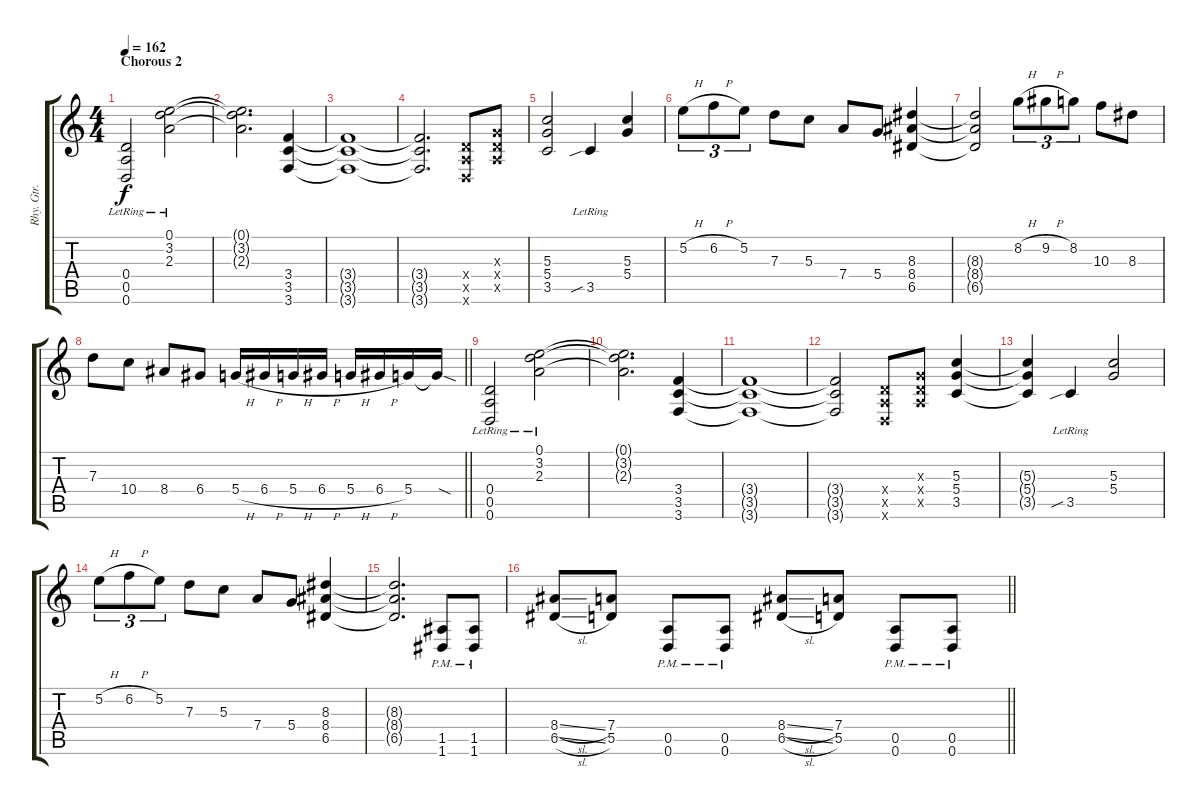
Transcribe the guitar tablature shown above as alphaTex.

\track ("Rhy. Gtr. 2" "Rhy. Gtr. ") {instrument distortionguitar}
\staff {score tabs}
\tuning (E4 B3 G3 D3 A2 D2) {hide}
\ts (4 4)
\section ("" "Chorous 2")
\tempo 162
\clef g2
\ks c
(0.4{lr} 0.5{lr} 0.6{lr}).2{dy f} (0.1{lr} 3.2{lr} 2.3{lr}).2 |
(0.1{t} 3.2{t} 2.3{t}).2{d} (3.4 3.5 3.6).4 |
(3.4{t} 3.5{t} 3.6{t}).1 |
(3.4{t} 3.5{t} 3.6{t}).2{d} (0.4{x} 0.5{x} 0.6{x}).8 (0.3{x} 0.4{x} 0.5{x}).8 |
(5.3 5.4 3.5).2 3.5{sib lr}.4 (5.3 5.4).4 |
5.2{h}.8{tu (3 2)} 6.2{h}.8{tu (3 2)} 5.2.8{tu (3 2)} 7.3.8 5.3.8 7.4.8 5.4.8 (8.3 8.4 6.5).4 |
(8.3{t} 8.4{t} 6.5{t}).2 8.2{h}.8{tu (3 2)} 9.2{h}.8{tu (3 2)} 8.2.8{tu (3 2)} 10.3.8 8.3.8 |
\barLineRight lightlight
7.3.8 10.4.8 8.4.8 6.4.8 5.4{h}.16 6.4{h}.16 5.4{h}.16 6.4{h}.16 5.4{h}.16 6.4{h}.16 5.4.16 5.4{sod t}.16 |
(0.4{lr} 0.5{lr} 0.6{lr}).2 (0.1{lr} 3.2{lr} 2.3{lr}).2 |
(0.1{t} 3.2{t} 2.3{t}).2{d} (3.4 3.5 3.6).4 |
(3.4{t} 3.5{t} 3.6{t}).1 |
(3.4{t} 3.5{t} 3.6{t}).2 (0.4{x} 0.5{x} 0.6{x}).8 (0.3{x} 0.4{x} 0.5{x}).8 (5.3 5.4 3.5).4 |
(5.3{t} 5.4{t} 3.5{t}).4 3.5{sib lr}.4 (5.3 5.4).2 |
5.2{h}.8{tu (3 2)} 6.2{h}.8{tu (3 2)} 5.2.8{tu (3 2)} 7.3.8 5.3.8 7.4.8 5.4.8 (8.3 8.4 6.5).4 |
(8.3{t} 8.4{t} 6.5{t}).2{d} (1.5{pm} 1.6{pm}).8 (1.5{pm} 1.6{pm}).8 |
\barLineRight lightlight
(8.4{sl} 6.5{sl}).8 (7.4 5.5).8 (0.5{pm} 0.6{pm}).8 (0.5{pm} 0.6{pm}).8 (8.4{sl} 6.5{sl}).8 (7.4 5.5).8 (0.5{pm} 0.6{pm}).8 (0.5{pm} 0.6{pm}).8
